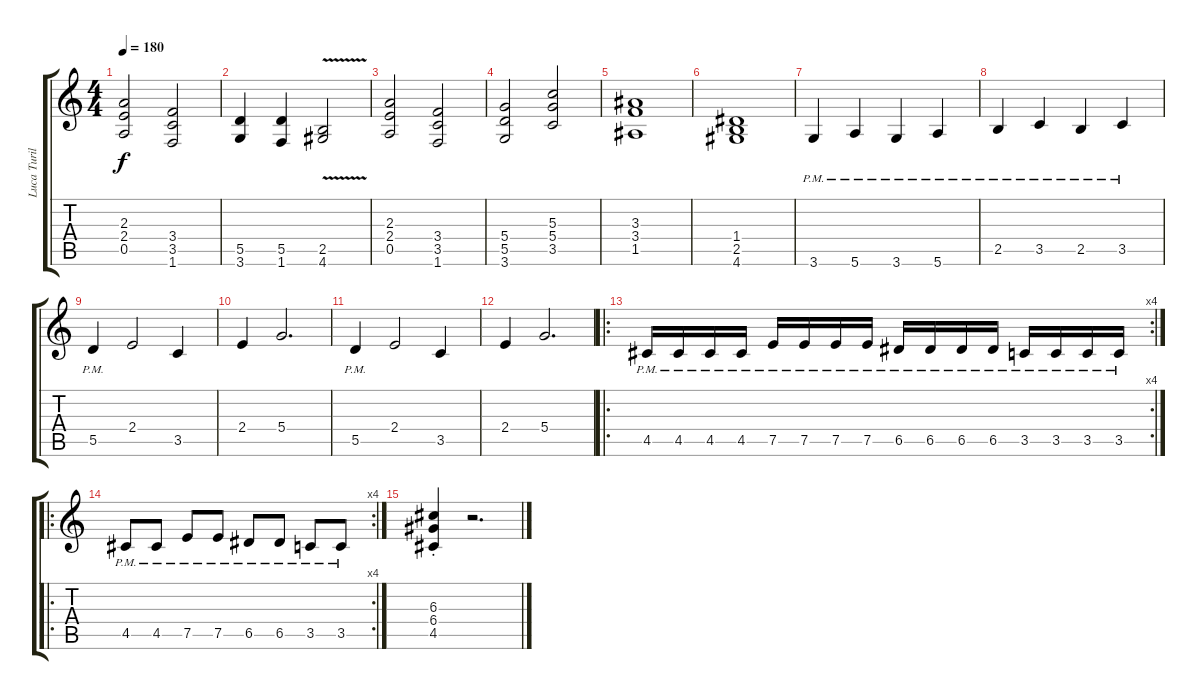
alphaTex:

\track ("Luca Turilli " "Luca Turil") {instrument distortionguitar}
\staff {score tabs}
\tuning (E4 B3 G3 D3 A2 E2) {hide}
\ts (4 4)
\tempo 180
\clef g2
\ks c
(2.3 2.4 0.5).2{dy f} (3.4 3.5 1.6).2 |
(5.5 3.6).4 (5.5 1.6).4 (2.5{v} 4.6{v}).2 |
(2.3 2.4 0.5).2 (3.4 3.5 1.6).2 |
(5.4 5.5 3.6).2 (5.3 5.4 3.5).2 |
(3.3 3.4 1.5).1 |
(1.4 2.5 4.6).1 |
3.6{pm}.4 5.6{pm}.4 3.6{pm}.4 5.6{pm}.4 |
2.5{pm}.4 3.5{pm}.4 2.5{pm}.4 3.5{pm}.4 |
5.5{pm}.4 2.4.2 3.5.4 |
2.4.4 5.4.2{d} |
5.5{pm}.4 2.4.2 3.5.4 |
2.4.4 5.4.2{d} |
\ro
\rc 4
4.5{pm}.16 4.5{pm}.16 4.5{pm}.16 4.5{pm}.16 7.5{pm}.16 7.5{pm}.16 7.5{pm}.16 7.5{pm}.16 6.5{pm}.16 6.5{pm}.16 6.5{pm}.16 6.5{pm}.16 3.5{pm}.16 3.5{pm}.16 3.5{pm}.16 3.5{pm}.16 |
\ro
\rc 4
4.5{pm}.8 4.5{pm}.8 7.5{pm}.8 7.5{pm}.8 6.5{pm}.8 6.5{pm}.8 3.5{pm}.8 3.5{pm}.8 |
(6.3{st} 6.4{st} 4.5{st}).4 r.2{d}
